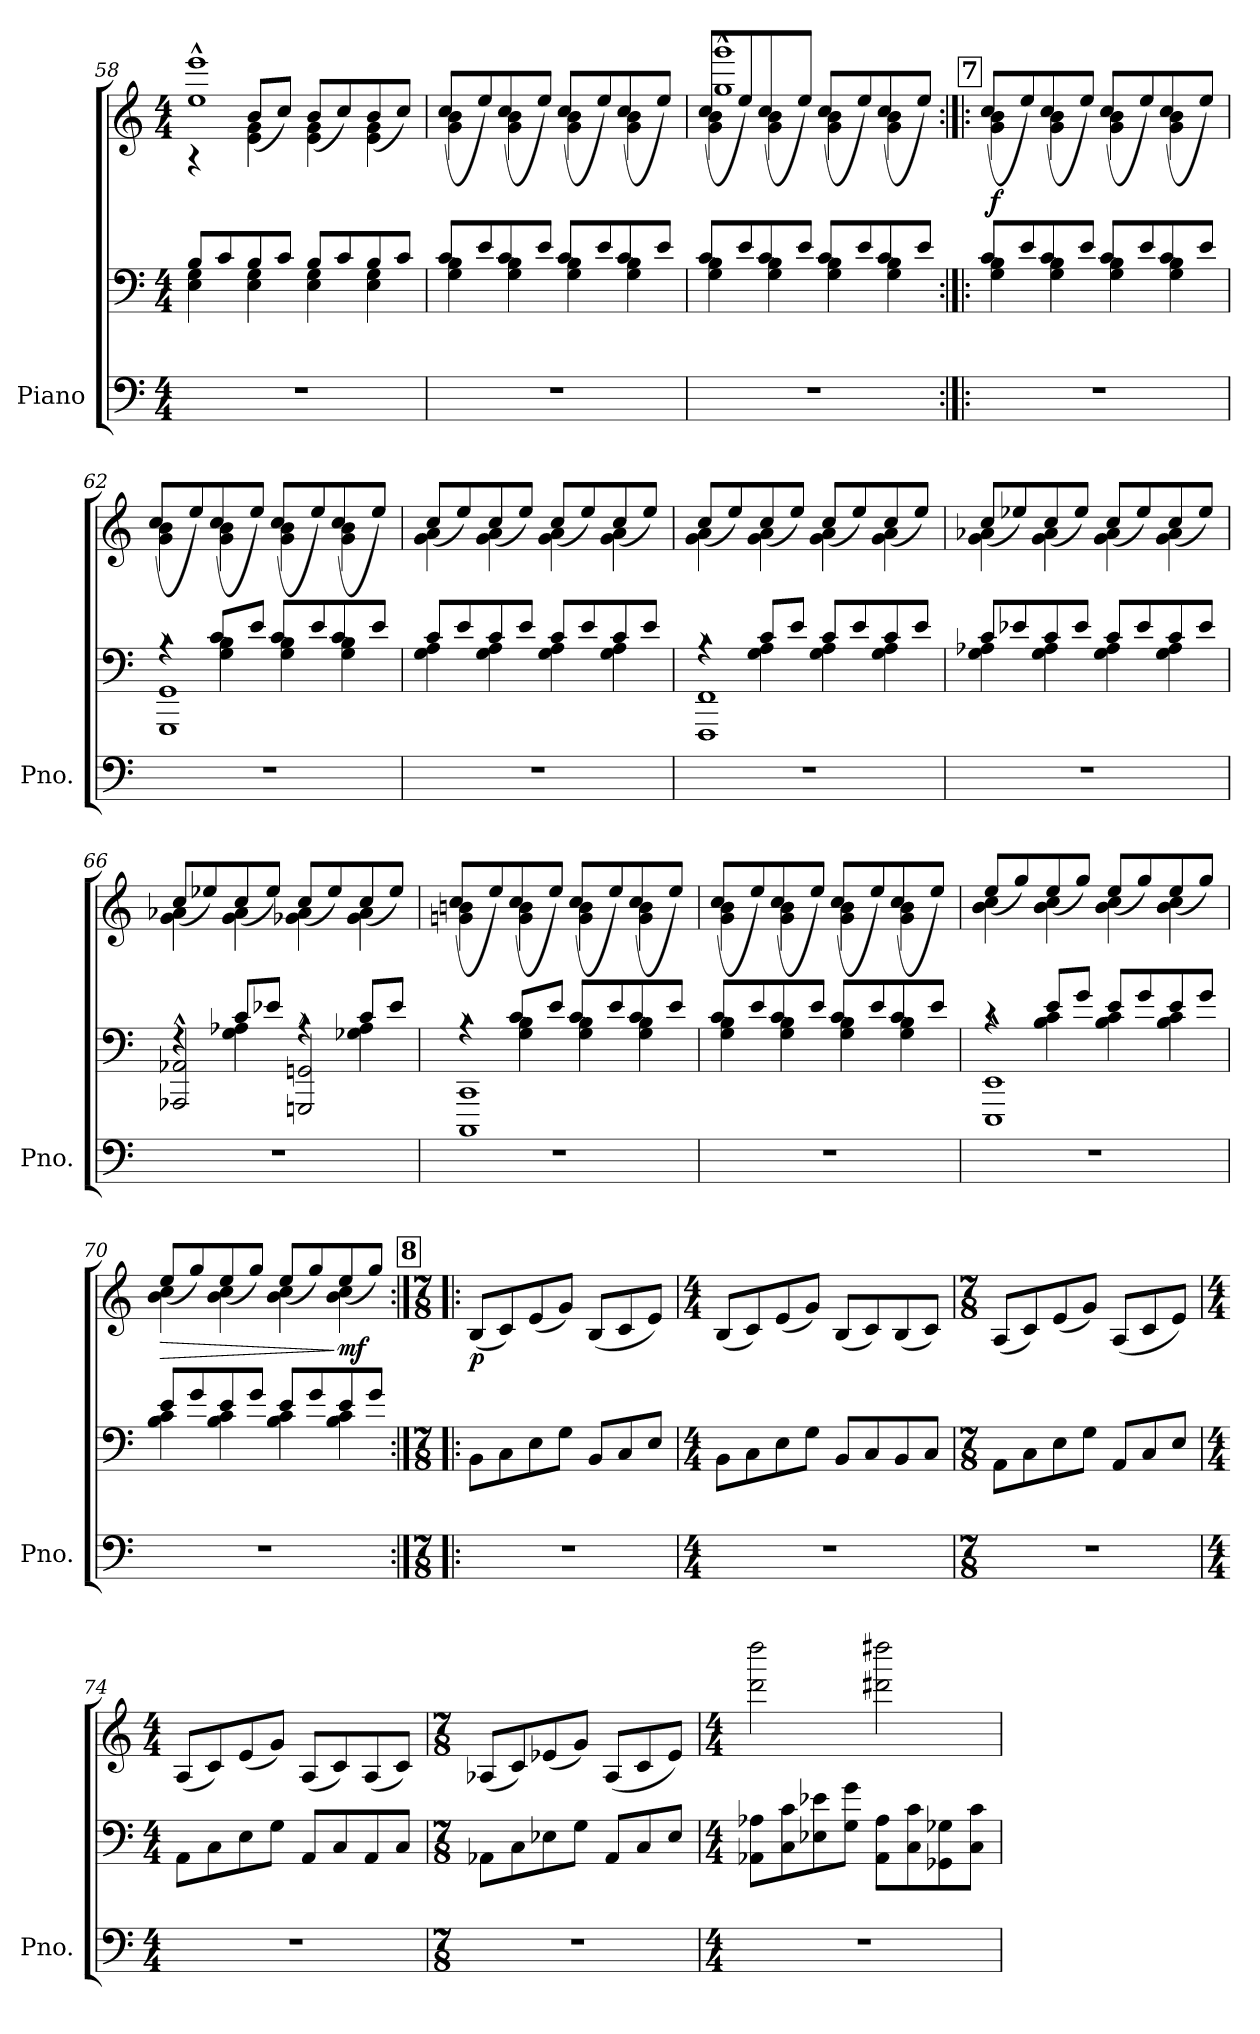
**kern	**kern	**kern	**dynam
*part1	*part1	*part1	*part1
*staff3	*staff2	*staff1	*staff1/2/3
*I"Piano	*	*	*
*I'Pno.	*	*	*
*clefF4	*clefF4	*clefG2	*
*k[]	*k[]	*k[]	*
*M4/4	*M4/4	*M4/4	*
=58	=58	=58	=58
*	*^	*^	*
*	*	*	*	*^	*
1r	4E\ 4G\	8B/L	4rA	4ryy	1ee^^ 1eee^^	.
.	.	8c/	.	.	.	.
.	4E\ 4G\	8B/	4e\ 4g\	(>8b/L	.	.
.	.	8c/J	.	8cc/J)	.	.
.	4E\ 4G\	8B/L	4e\ 4g\	(>8b/L	.	.
.	.	8c/	.	8cc/)	.	.
.	4E\ 4G\	8B/	4e\ 4g\	(>8b/	.	.
.	.	8c/J	.	8cc/J)	.	.
*	*	*	*	*v	*v	*
!!LO:PB:g=z
=59	=59	=59	=59	=59	=59
1r	4G\ 4B\	8c/L	4g\ 4b\	(>8cc/L	.
.	.	8e/	.	8ee/)	.
.	4G\ 4B\	8c/	4g\ 4b\	(>8cc/	.
.	.	8e/J	.	8ee/J)	.
.	4G\ 4B\	8c/L	4g\ 4b\	(>8cc/L	.
.	.	8e/	.	8ee/)	.
.	4G\ 4B\	8c/	4g\ 4b\	(>8cc/	.
.	.	8e/J	.	8ee/J)	.
=60	=60	=60	=60	=60	=60
*	*	*	*	*^	*
1r	4G\ 4B\	8c/L	4g\ 4b\	(>8cc/L	1gg^^ 1ggg^^	.
.	.	8e/	.	8ee/)	.	.
.	4G\ 4B\	8c/	4g\ 4b\	(>8cc/	.	.
.	.	8e/J	.	8ee/J)	.	.
.	4G\ 4B\	8c/L	4g\ 4b\	(>8cc/L	.	.
.	.	8e/	.	8ee/)	.	.
.	4G\ 4B\	8c/	4g\ 4b\	(>8cc/	.	.
.	.	8e/J	.	8ee/J)	.	.
*	*	*	*	*v	*v	*
!!LO:REH:place=s1:a:B:fs=14:t=7
=61:|!|:	=61:|!|:	=61:|!|:	=61:|!|:	=61:|!|:	=61:|!|:
!	!	!	!	!	!LO:DY:a=2
1r	4G\ 4B\	8c/L	4g\ 4b\	(>8cc/L	f
.	.	8e/	.	8ee/)	.
.	4G\ 4B\	8c/	4g\ 4b\	(>8cc/	.
.	.	8e/J	.	8ee/J)	.
.	4G\ 4B\	8c/L	4g\ 4b\	(>8cc/L	.
.	.	8e/	.	8ee/)	.
.	4G\ 4B\	8c/	4g\ 4b\	(>8cc/	.
.	.	8e/J	.	8ee/J)	.
!!LO:LB:g=z	!!
=62	=62	=62	=62	=62	=62
*	*	*^	*	*	*
1r	4r	4ryy	1GGG^^ 1GG^^	4g\ 4b\	(>8cc/L	.
.	.	.	.	.	8ee/)	.
.	4G\ 4B\	8c/L	.	4g\ 4b\	(>8cc/	.
.	.	8e/J	.	.	8ee/J)	.
.	4G\ 4B\	8c/L	.	4g\ 4b\	(>8cc/L	.
.	.	8e/	.	.	8ee/)	.
.	4G\ 4B\	8c/	.	4g\ 4b\	(>8cc/	.
.	.	8e/J	.	.	8ee/J)	.
*	*	*v	*v	*	*	*
=63	=63	=63	=63	=63	=63
1r	4G\ 4A\	8c/L	4g\ 4a\	(>8cc/L	.
.	.	8e/	.	8ee/)	.
.	4G\ 4A\	8c/	4g\ 4a\	(>8cc/	.
.	.	8e/J	.	8ee/J)	.
.	4G\ 4A\	8c/L	4g\ 4a\	(>8cc/L	.
.	.	8e/	.	8ee/)	.
.	4G\ 4A\	8c/	4g\ 4a\	(>8cc/	.
.	.	8e/J	.	8ee/J)	.
=64	=64	=64	=64	=64	=64
*	*	*^	*	*	*
1r	4r	4ryy	1FFF^^ 1FF^^	4g\ 4a\	(>8cc/L	.
.	.	.	.	.	8ee/)	.
.	4G\ 4A\	8c/L	.	4g\ 4a\	(>8cc/	.
.	.	8e/J	.	.	8ee/J)	.
.	4G\ 4A\	8c/L	.	4g\ 4a\	(>8cc/L	.
.	.	8e/	.	.	8ee/)	.
.	4G\ 4A\	8c/	.	4g\ 4a\	(>8cc/	.
.	.	8e/J	.	.	8ee/J)	.
*	*	*v	*v	*	*	*
=65	=65	=65	=65	=65	=65
1r	4G\ 4A-X\	8c/L	4g\ 4a-X\	(>8cc/L	.
.	.	8e-X/	.	8ee-X/)	.
.	4G\ 4A-\	8c/	4g\ 4a-\	(>8cc/	.
.	.	8e-/J	.	8ee-/J)	.
.	4G\ 4A-\	8c/L	4g\ 4a-\	(>8cc/L	.
.	.	8e-/	.	8ee-/)	.
.	4G\ 4A-\	8c/	4g\ 4a-\	(>8cc/	.
.	.	8e-/J	.	8ee-/J)	.
!!LO:LB:g=z	!!
=66	=66	=66	=66	=66	=66
*	*	*^	*	*	*
1r	4rF	4ryy	2AAA-X/^^ 2AA-X/^^	4g\ 4a-X\	(>8cc/L	.
.	.	.	.	.	8ee-X/)	.
.	4G\ 4A-X\	8c/L	.	4g\ 4a-\	(>8cc/	.
.	.	8e-X/J	.	.	8ee-/J)	.
.	4r	4ryy	2GGGn/^^ 2GGn/^^	4g-X\ 4a-\	(>8cc/L	.
.	.	.	.	.	8ee-/)	.
.	4G-X\ 4A-\	8c/L	.	4g-\ 4a-\	(>8cc/	.
.	.	8e-/J	.	.	8ee-/J)	.
=67	=67	=67	=67	=67	=67	=67
1r	4r	4ryy	1CCC^^ 1CC^^	4gn\ 4bn\	(>8cc/L	.
.	.	.	.	.	8ee/)	.
.	4G\ 4B\	8c/L	.	4g\ 4b\	(>8cc/	.
.	.	8e/J	.	.	8ee/J)	.
.	4G\ 4B\	8c/L	.	4g\ 4b\	(>8cc/L	.
.	.	8e/	.	.	8ee/)	.
.	4G\ 4B\	8c/	.	4g\ 4b\	(>8cc/	.
.	.	8e/J	.	.	8ee/J)	.
*	*	*v	*v	*	*	*
=68	=68	=68	=68	=68	=68
1r	4G\ 4B\	8c/L	4g\ 4b\	(>8cc/L	.
.	.	8e/	.	8ee/)	.
.	4G\ 4B\	8c/	4g\ 4b\	(>8cc/	.
.	.	8e/J	.	8ee/J)	.
.	4G\ 4B\	8c/L	4g\ 4b\	(>8cc/L	.
.	.	8e/	.	8ee/)	.
.	4G\ 4B\	8c/	4g\ 4b\	(>8cc/	.
.	.	8e/J	.	8ee/J)	.
=69	=69	=69	=69	=69	=69
*	*	*^	*	*	*
1r	4r	4ryy	1EEE^^ 1EE^^	4b\ 4cc\	(>8ee/L	.
.	.	.	.	.	8gg/)	.
.	4B\ 4c\	8e/L	.	4b\ 4cc\	(>8ee/	.
.	.	8g/J	.	.	8gg/J)	.
.	4B\ 4c\	8e/L	.	4b\ 4cc\	(>8ee/L	.
.	.	8g/	.	.	8gg/)	.
.	4B\ 4c\	8e/	.	4b\ 4cc\	(>8ee/	.
.	.	8g/J	.	.	8gg/J)	.
*	*	*v	*v	*	*	*
!!LO:LB:g=z	!!
=70	=70	=70	=70	=70	=70
!	!	!	!	!	!LO:HP:b
1r	4B\ 4c\	8e/L	4b\ 4cc\	(>8ee/L	>
.	.	8g/	.	8gg/)	.
.	4B\ 4c\	8e/	4b\ 4cc\	(>8ee/	.
.	.	8g/J	.	8gg/J)	.
.	4B\ 4c\	8e/L	4b\ 4cc\	(>8ee/L	.
.	.	8g/	.	8gg/)	.
!	!	!	!	!	!LO:DY:n=1:b
.	4B\ 4c\	8e/	4b\ 4cc\	(>8ee/	] mf
.	.	8g/J	.	8gg/J)	.
*	*v	*v	*	*	*
*	*	*v	*v	*
!!LO:REH:place=s1:a:B:fs=14:t=8
=71:|!|:	=71:|!|:	=71:|!|:	=71:|!|:
*M7/8	*M7/8	*M7/8	*
*	*^	*^	*
!	!	!	!	!	!LO:DY:b
*	*v	*v	*	*	*
*	*	*v	*v	*
2..r	8BB\L	(<8B/L	p
.	8C\	8c/)	.
.	8E\	(<8e/	.
.	8G\J	8g/J)	.
.	8BB/L	(<8B/L	.
.	8C/	8c/	.
.	8E/J	8e/J)	.
=72	=72	=72	=72
*M4/4	*M4/4	*M4/4	*
1r	8BB\L	(<8B/L	.
.	8C\	8c/)	.
.	8E\	(<8e/	.
.	8G\J	8g/J)	.
.	8BB/L	(<8B/L	.
.	8C/	8c/)	.
.	8BB/	(<8B/	.
.	8C/J	8c/J)	.
=73	=73	=73	=73
*M7/8	*M7/8	*M7/8	*
2..r	8AA\L	(<8A/L	.
.	8C\	8c/)	.
.	8E\	(<8e/	.
.	8G\J	8g/J)	.
.	8AA/L	(<8A/L	.
.	8C/	8c/	.
.	8E/J	8e/J)	.
=74	=74	=74	=74
*M4/4	*M4/4	*M4/4	*
1r	8AA\L	(<8A/L	.
.	8C\	8c/)	.
.	8E\	(<8e/	.
.	8G\J	8g/J)	.
.	8AA/L	(<8A/L	.
.	8C/	8c/)	.
.	8AA/	(<8A/	.
.	8C/J	8c/J)	.
!!LO:LB:g=z
=75	=75	=75	=75
*M7/8	*M7/8	*M7/8	*
2..r	8AA-X\L	(<8A-X/L	.
.	8C\	8c/)	.
.	8E-X\	(<8e-X/	.
.	8G\J	8g/J)	.
.	8AA-/L	(<8A-/L	.
.	8C/	8c/	.
.	8E-/J	8e-/J)	.
=76	=76	=76	=76
*M4/4	*M4/4	*M4/4	*
1r	8AA-X\ 8A-X\L	2ddd\ 2dddd\	.
.	8C\ 8c\	.	.
.	8E-X\ 8e-X\	.	.
.	8G\ 8g\J	.	.
.	8AA-\ 8A-\L	2ddd#X\ 2dddd#X\	.
.	8C\ 8c\	.	.
.	8GG-X\ 8G-X\	.	.
.	8C\ 8c\J	.	.
=	=	=	=
*-	*-	*-	*-
